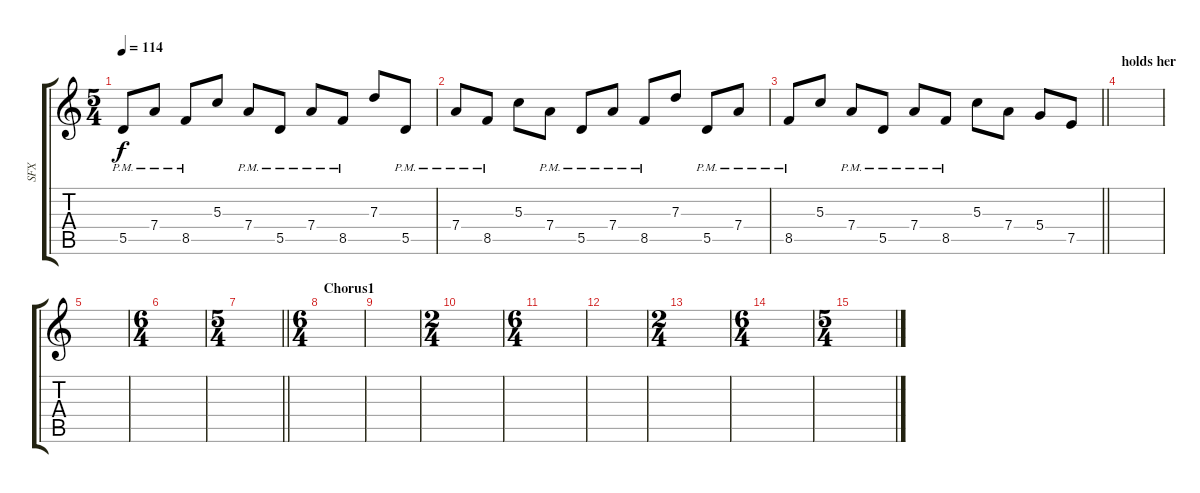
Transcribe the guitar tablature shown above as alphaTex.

\track ("SFX" "SFX") {instrument distortionguitar}
\staff {score tabs}
\tuning (E4 B3 G3 D3 A2 D2) {hide}
\ts (5 4)
\tempo 114
\clef g2
\ks c
5.5{pm}.8{dy f volume 13} 7.4{pm}.8 8.5{pm}.8 5.3.8 7.4{pm}.8 5.5{pm}.8 7.4{pm}.8 8.5{pm}.8 7.3.8 5.5{pm}.8 |
7.4{pm}.8 8.5{pm}.8 5.3.8 7.4{pm}.8 5.5{pm}.8 7.4{pm}.8 8.5{pm}.8 7.3.8 5.5{pm}.8 7.4{pm}.8 |
\barLineRight lightlight
8.5{pm}.8 5.3.8 7.4{pm}.8 5.5{pm}.8 7.4{pm}.8 8.5{pm}.8 5.3.8 7.4.8 5.4.8 7.5.8 |
\section ("" "holds her")
|
|
\ts (6 4)
|
\ts (5 4)
\barLineRight lightlight
|
\ts (6 4)
\section ("" "Chorus1")
|
|
\ts (2 4)
|
\ts (6 4)
|
|
\ts (2 4)
|
\ts (6 4)
|
\ts (5 4)
